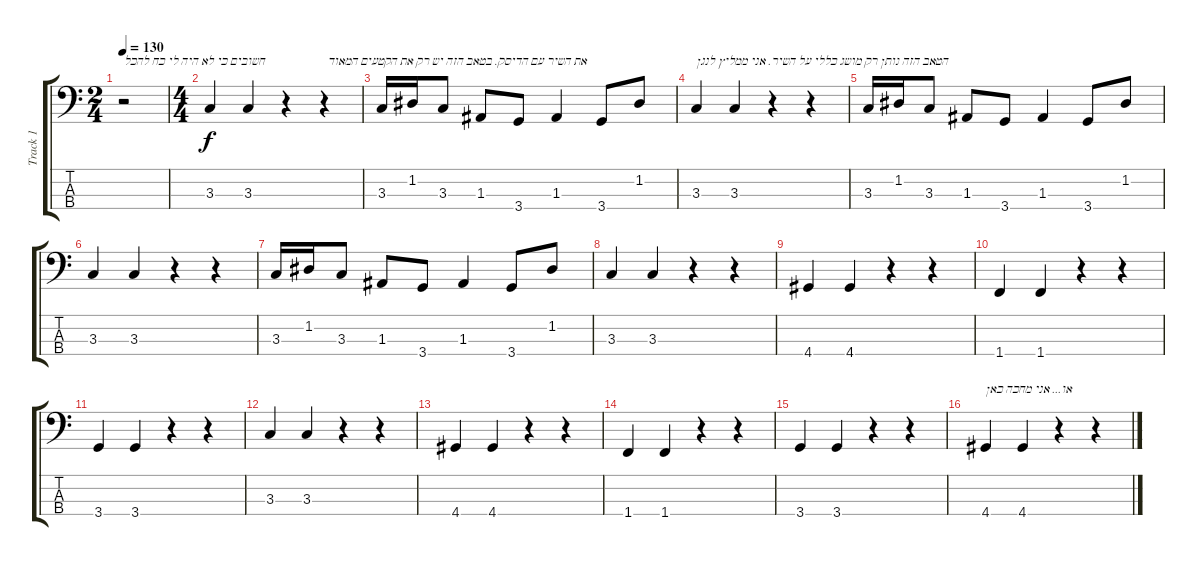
\track ("Track 1" "Track 1") {instrument electricbassfinger}
\staff {score tabs}
\tuning (G2 D2 A1 E1) {hide}
\ts (2 4)
\tempo 130
\clef f4
\ks c
r.2{txt "חשובים כי לא היה לי כח להכל" dy f instrument electricbassfinger} |
\ts (4 4)
3.3.4 3.3.4 r.4 r.4{txt " את השיר עם הדיסק. בטאב הזה יש רק את הקטעים המאוד "} |
3.3.16 1.2.16 3.3.8 1.3.8 3.4.8 1.3.4 3.4.8 1.2.8 |
3.3.4{txt "הטאב הזה נותן רק מושג כללי על השיר. אני ממליץ לנגן"} 3.3.4 r.4 r.4 |
3.3.16 1.2.16 3.3.8 1.3.8 3.4.8 1.3.4 3.4.8 1.2.8 |
3.3.4 3.3.4 r.4 r.4 |
3.3.16 1.2.16 3.3.8 1.3.8 3.4.8 1.3.4 3.4.8 1.2.8 |
3.3.4 3.3.4 r.4 r.4 |
4.4.4 4.4.4 r.4 r.4 |
1.4.4 1.4.4 r.4 r.4 |
3.4.4 3.4.4 r.4 r.4 |
3.3.4 3.3.4 r.4 r.4 |
4.4.4 4.4.4 r.4 r.4 |
1.4.4 1.4.4 r.4 r.4 |
3.4.4 3.4.4 r.4 r.4 |
4.4.4{txt "או... אני מחכה כאן"} 4.4.4 r.4 r.4
